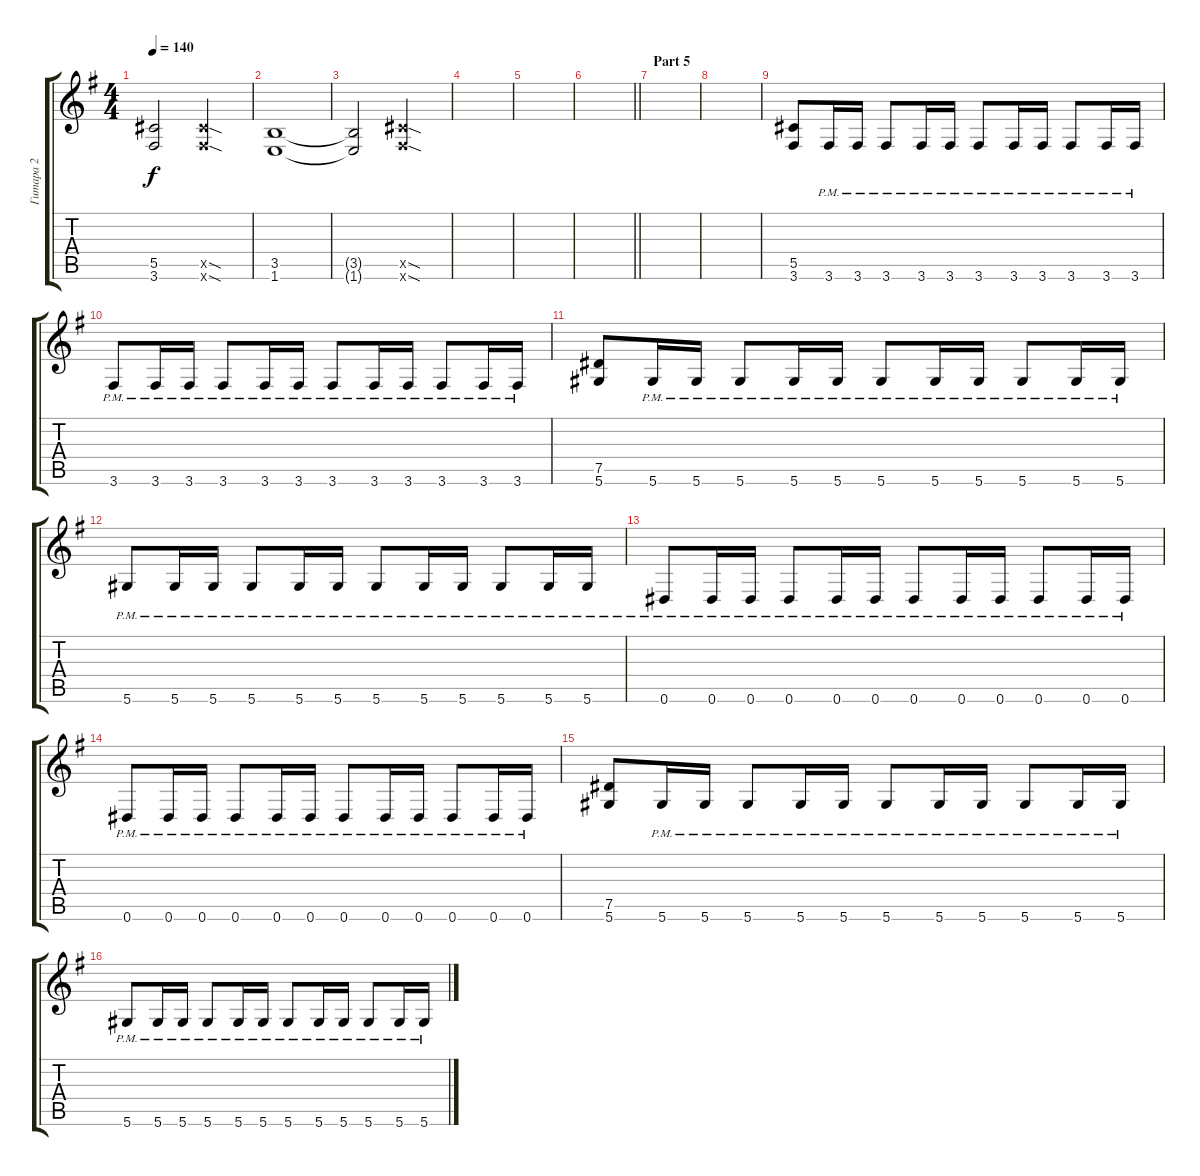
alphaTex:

\track ("Гитара 2" "Гитара 2") {instrument distortionguitar}
\staff {score tabs}
\tuning (Eb4 Bb3 Gb3 Db3 Ab2 Eb2) {hide}
\ts (4 4)
\tempo 140
\clef g2
\ks eminor
(5.5{t} 3.6{t}).2{dy f} (5.5{sod x} 3.6{sod x}).2 |
(3.5 1.6).1 |
(3.5{t} 1.6{t}).2 (5.5{sod x} 3.6{sod x}).2 |
|
|
\barLineRight lightlight
|
\section ("" "Part 5")
|
|
(5.5 3.6).8 3.6{pm}.16 3.6{pm}.16 3.6{pm}.8 3.6{pm}.16 3.6{pm}.16 3.6{pm}.8 3.6{pm}.16 3.6{pm}.16 3.6{pm}.8 3.6{pm}.16 3.6{pm}.16 |
3.6{pm}.8 3.6{pm}.16 3.6{pm}.16 3.6{pm}.8 3.6{pm}.16 3.6{pm}.16 3.6{pm}.8 3.6{pm}.16 3.6{pm}.16 3.6{pm}.8 3.6{pm}.16 3.6{pm}.16 |
(7.5 5.6).8 5.6{pm}.16 5.6{pm}.16 5.6{pm}.8 5.6{pm}.16 5.6{pm}.16 5.6{pm}.8 5.6{pm}.16 5.6{pm}.16 5.6{pm}.8 5.6{pm}.16 5.6{pm}.16 |
5.6{pm}.8 5.6{pm}.16 5.6{pm}.16 5.6{pm}.8 5.6{pm}.16 5.6{pm}.16 5.6{pm}.8 5.6{pm}.16 5.6{pm}.16 5.6{pm}.8 5.6{pm}.16 5.6{pm}.16 |
0.6{pm}.8 0.6{pm}.16 0.6{pm}.16 0.6{pm}.8 0.6{pm}.16 0.6{pm}.16 0.6{pm}.8 0.6{pm}.16 0.6{pm}.16 0.6{pm}.8 0.6{pm}.16 0.6{pm}.16 |
0.6{pm}.8 0.6{pm}.16 0.6{pm}.16 0.6{pm}.8 0.6{pm}.16 0.6{pm}.16 0.6{pm}.8 0.6{pm}.16 0.6{pm}.16 0.6{pm}.8 0.6{pm}.16 0.6{pm}.16 |
(7.5 5.6).8 5.6{pm}.16 5.6{pm}.16 5.6{pm}.8 5.6{pm}.16 5.6{pm}.16 5.6{pm}.8 5.6{pm}.16 5.6{pm}.16 5.6{pm}.8 5.6{pm}.16 5.6{pm}.16 |
5.6{pm}.8 5.6{pm}.16 5.6{pm}.16 5.6{pm}.8 5.6{pm}.16 5.6{pm}.16 5.6{pm}.8 5.6{pm}.16 5.6{pm}.16 5.6{pm}.8 5.6{pm}.16 5.6{pm}.16
